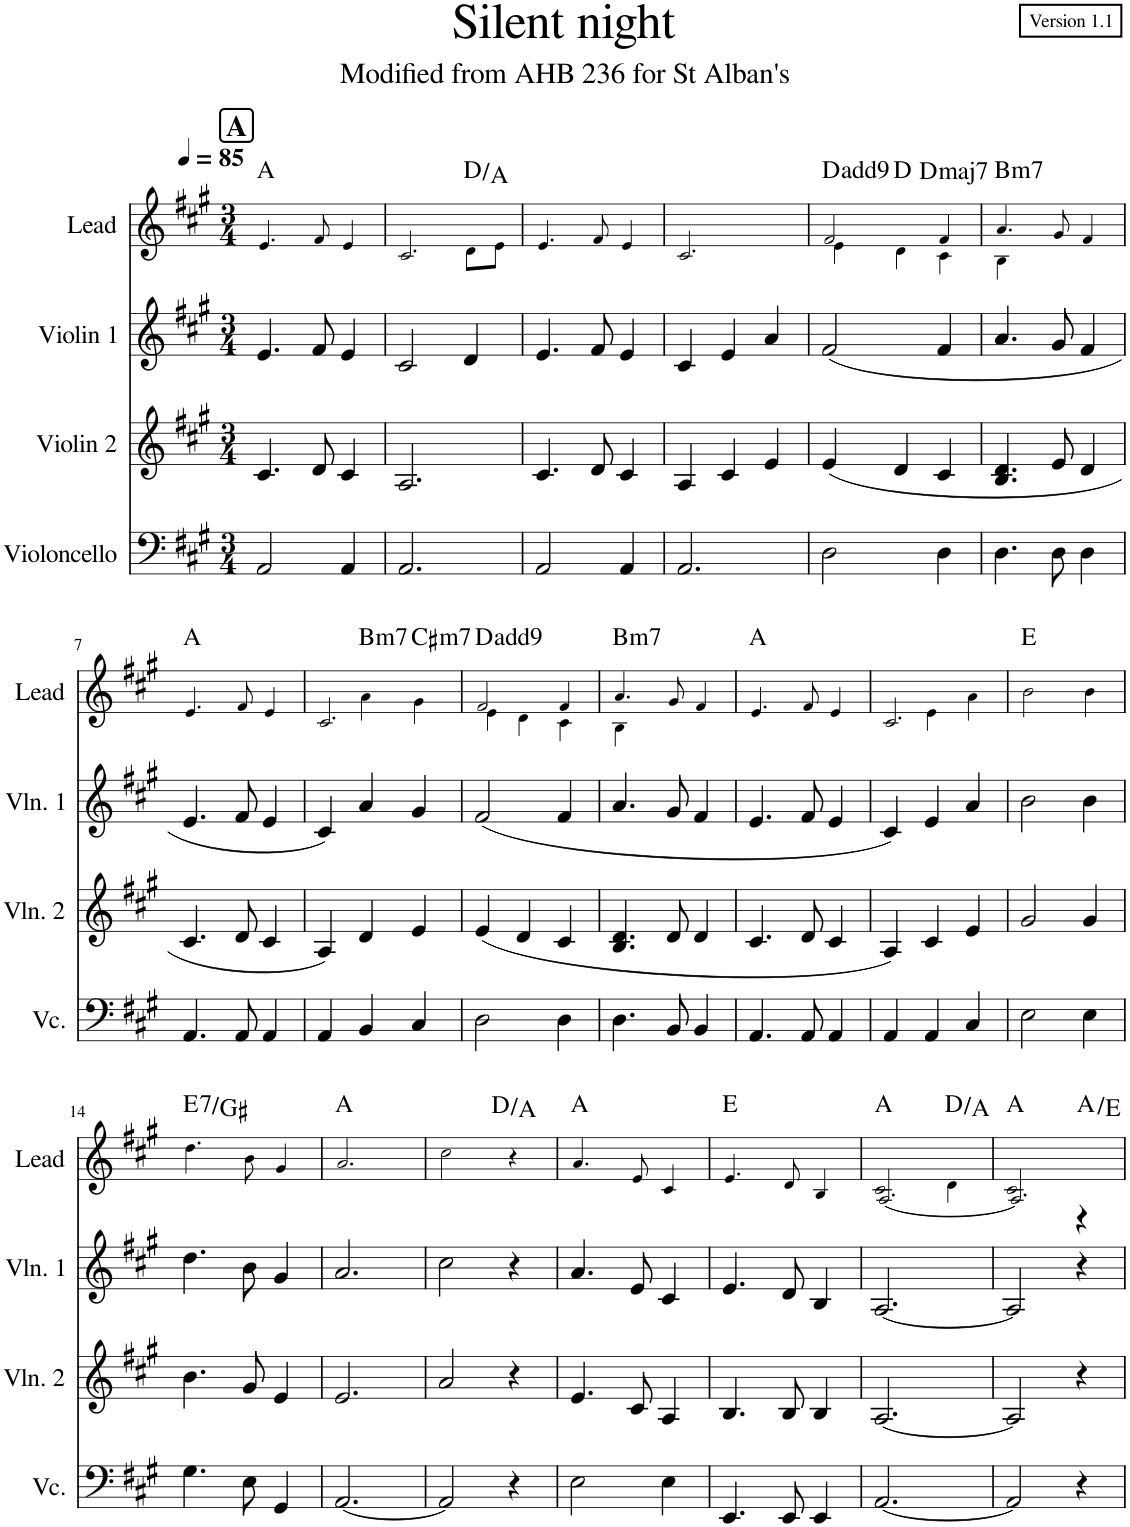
**kern	**kern	**kern	**kern	**harte
*part4	*part3	*part2	*part1	*part1
*staff4	*staff3	*staff2	*staff1	*
*I"Violoncello	*I"Violin 2	*I"Violin 1	*I"Lead	*
*I'Vc.	*I'Vln. 2	*I'Vln. 1	*I'Lead	*
*clefF4	*clefG2	*clefG2	*clefG2	*
*k[f#c#g#]	*k[f#c#g#]	*k[f#c#g#]	*k[f#c#g#]	*
*M3/4	*M3/4	*M3/4	*M3/4	*
*MM85	*MM85	*MM85	*MM85	*
!!LO:REH:place=s1:a:B:cj:fs=14:t=A
=1	=1	=1	=1	=1
2AA/	4.c#/	4.e/	4.e!/	A:maj
.	8d/	8f#/	8f#!/	.
4AA/	4c#/	4e/	4e!/	.
=2	=2	=2	=2	=2
*	*	*	*^	*
2.AA/	2.A/	2c#/	2.c#!/	2ryy	.
.	.	4d/	.	8d!\L	D:maj/5
.	.	.	.	8e!\J	.
*	*	*	*v	*v	*
=3	=3	=3	=3	=3
2AA/	4.c#/	4.e/	4.e!/	.
.	8d/	8f#/	8f#!/	.
4AA/	4c#/	4e/	4e!/	.
=4	=4	=4	=4	=4
2.AA/	4A/	4c#/	2.c#!/	.
.	4c#/	4e/	.	.
.	4e/	4a/	.	.
=5	=5	=5	=5	=5
*	*	*	*^	*
2D\	(<4e/	(<2f#/	2f#!/	4e!\	D:maj(9)
.	4d/	.	.	4d!\	D:maj
!	!	!	!	!	!LO:H:kt=maj7
4D\	4c#/	4f#/	4f#!/	4c#!\	D:maj7
=6	=6	=6	=6	=6	=6
!	!	!	!	!	!LO:H:kt=m7
4.D\	4.B/ 4.d/	4.a/	4.a!/	4B!\	B:min7
.	.	.	.	2ryy	.
8D\	8e/	8g#/	8g#!/	.	.
4D\	4d/	4f#/	4f#!/	.	.
*	*	*	*v	*v	*
!!LO:LB:g=z
=7	=7	=7	=7	=7
4.AA/	4.c#/	4.e/	4.e!/	A:maj
8AA/	8d/	8f#/	8f#!/	.
4AA/	4c#/	4e/	4e!/	.
=8	=8	=8	=8	=8
*	*	*	*^	*
4AA/	4A/)	4c#/)	2.c#!/	4ryy	.
!	!	!	!	!	!LO:H:kt=m7
4BB/	4d/	4a/	.	4a!\	B:min7
!	!	!	!	!	!LO:H:kt=m7
4C#/	4e/	4g#/	.	4g#!\	C#:min7
=9	=9	=9	=9	=9	=9
2D\	(<4e/	(<2f#/	2f#!/	4e!\	D:maj(9)
.	4d/	.	.	4d!\	.
4D\	4c#/	4f#/	4f#!/	4c#!\	.
=10	=10	=10	=10	=10	=10
!	!	!	!	!	!LO:H:kt=m7
4.D\	4.B/ 4.d/	4.a/	4.a!/	4B!\	B:min7
.	.	.	.	2ryy	.
8BB/	8d/	8g#/	8g#!/	.	.
4BB/	4d/	4f#/	4f#!/	.	.
*	*	*	*v	*v	*
=11	=11	=11	=11	=11
4.AA/	4.c#/	4.e/	4.e!/	A:maj
8AA/	8d/	8f#/	8f#!/	.
4AA/	4c#/	4e/	4e!/	.
=12	=12	=12	=12	=12
*	*	*	*^	*
4AA/	4A/)	4c#/)	2.c#!/	4ryy	.
4AA/	4c#/	4e/	.	4e!\	.
4C#/	4e/	4a/	.	4a!\	.
*	*	*	*v	*v	*
=13	=13	=13	=13	=13
2E\	2g#/	2b\	2b!\	E:maj
4E\	4g#/	4b\	4b!\	.
!!LO:LB:g=z
=14	=14	=14	=14	=14
!	!	!	!	!LO:H:kt=7
4.G#\	4.b\	4.dd\	4.dd!\	E:7/3
8E\	8g#/	8b\	8b!\	.
4GG#/	4e/	4g#/	4g#!/	.
=15	=15	=15	=15	=15
[2.AA/	2.e/	2.a/	2.a!/	A:maj
=16	=16	=16	=16	=16
2AA/]	2a/	2cc#\	2cc#!\	.
4r	4r	4r	4r	D:maj/5
=17	=17	=17	=17	=17
2E\	4.e/	4.a/	4.a!/	A:maj
.	8c#/	8e/	8e!/	.
4E\	4A/	4c#/	4c#!/	.
=18	=18	=18	=18	=18
4.EE/	4.B/	4.e/	4.e!/	E:maj
8EE/	8B/	8d/	8d!/	.
4EE/	4B/	4B/	4B!/	.
=19	=19	=19	=19	=19
*	*	*	*^	*
[2.AA/	[2.A/	[2.A/	[<2.A!/	2c#!	A:maj
.	.	.	.	4d!\	D:maj/5
=20	=20	=20	=20	=20	=20
2AA/]	2A/]	2A/]	2.A!/]	2c#!	A:maj
4r	4r	4r	.	4r	A:maj/5
*	*	*	*v	*v	*
=	=	=	=	=
*-	*-	*-	*-	*-
